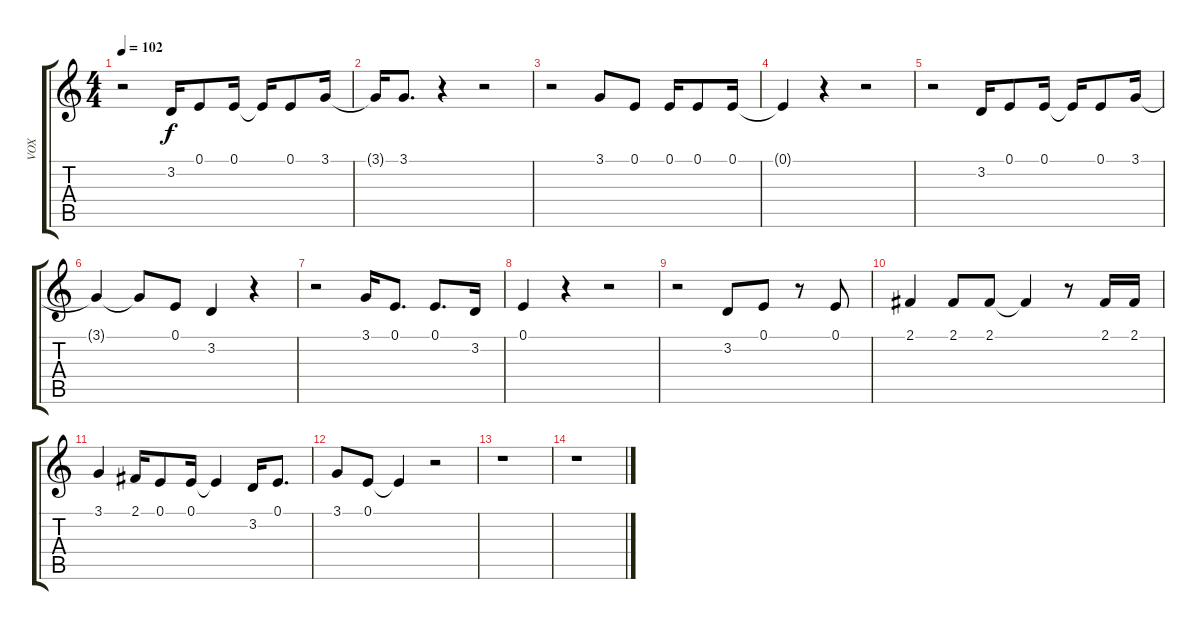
\track ("VOX" "VOX") {instrument recorder}
\staff {score tabs}
\tuning (E4 B3 G3 D3 A2 E2) {hide}
\ts (4 4)
\tempo 102
\clef g2
\ks c
r.2{dy f} 3.2.16 0.1.8 0.1.16 0.1{t}.16 0.1.8 3.1.16 |
3.1{t}.16 3.1.8{d} r.4 r.2 |
r.2 3.1.8 0.1.8 0.1.16 0.1.8 0.1.16 |
0.1{t}.4 r.4 r.2 |
r.2 3.2.16 0.1.8 0.1.16 0.1{t}.16 0.1.8 3.1.16 |
3.1{t}.4 3.1{t}.8 0.1.8 3.2.4 r.4 |
r.2 3.1.16 0.1.8{d} 0.1.8{d} 3.2.16 |
0.1.4 r.4 r.2 |
r.2 3.2.8 0.1.8 r.8 0.1.8 |
2.1.4 2.1.8 2.1.8 2.1{t}.4 r.8 2.1.16 2.1.16 |
3.1.4 2.1.16 0.1.8 0.1.16 0.1{t}.4 3.2.16 0.1.8{d} |
3.1.8 0.1.8 0.1{t}.4 r.2 |
r.1 |
r.1
